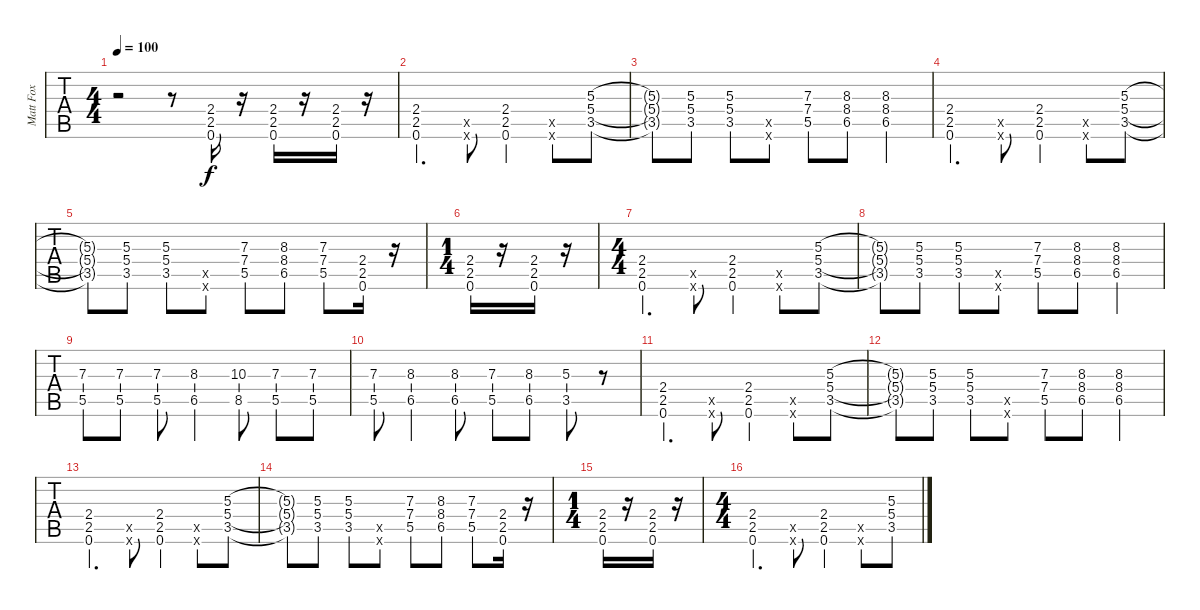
\track ("Matt Fox" "Matt Fox") {instrument distortionguitar}
\staff {tabs}
\tuning (E4 B3 G3 D3 A2 E2) {hide}
\ts (4 4)
\tempo 100
\clef g2
\ks c
r.2{dy f instrument distortionguitar} r.8 (2.4 2.5 0.6).16 r.16 (2.4 2.5 0.6).16 r.16 (2.4 2.5 0.6).16 r.16 |
(2.4 2.5 0.6).4{d} (0.5{x} 0.6{x}).8 (2.4 2.5 0.6).4 (2.5{x} 0.6{x}).8 (5.3 5.4 3.5).8 |
(5.3{t} 5.4{t} 3.5{t}).8 (5.3 5.4 3.5).8 (5.3 5.4 3.5).8 (0.5{x} 0.6{x}).8 (7.3 7.4 5.5).8 (8.3 8.4 6.5).8 (8.3 8.4 6.5).4 |
(2.4 2.5 0.6).4{d} (0.5{x} 0.6{x}).8 (2.4 2.5 0.6).4 (2.5{x} 0.6{x}).8 (5.3 5.4 3.5).8 |
(5.3{t} 5.4{t} 3.5{t}).8 (5.3 5.4 3.5).8 (5.3 5.4 3.5).8 (0.5{x} 0.6{x}).8 (7.3 7.4 5.5).8 (8.3 8.4 6.5).8 (7.3 7.4 5.5).8 (2.4 2.5 0.6).16 r.16 |
\ts (1 4)
(2.4 2.5 0.6).16 r.16 (2.4 2.5 0.6).16 r.16 |
\ts (4 4)
(2.4 2.5 0.6).4{d} (0.5{x} 0.6{x}).8 (2.4 2.5 0.6).4 (2.5{x} 0.6{x}).8 (5.3 5.4 3.5).8 |
(5.3{t} 5.4{t} 3.5{t}).8 (5.3 5.4 3.5).8 (5.3 5.4 3.5).8 (0.5{x} 0.6{x}).8 (7.3 7.4 5.5).8 (8.3 8.4 6.5).8 (8.3 8.4 6.5).4 |
(7.3 5.5).8 (7.3 5.5).8 (7.3 5.5).8 (8.3 6.5).4 (10.3 8.5).8 (7.3 5.5).8 (7.3 5.5).8 |
(7.3 5.5).8 (8.3 6.5).4 (8.3 6.5).8 (7.3 5.5).8 (8.3 6.5).8 (5.3 3.5).8 r.8 |
(2.4 2.5 0.6).4{d} (0.5{x} 0.6{x}).8 (2.4 2.5 0.6).4 (2.5{x} 0.6{x}).8 (5.3 5.4 3.5).8 |
(5.3{t} 5.4{t} 3.5{t}).8 (5.3 5.4 3.5).8 (5.3 5.4 3.5).8 (0.5{x} 0.6{x}).8 (7.3 7.4 5.5).8 (8.3 8.4 6.5).8 (8.3 8.4 6.5).4 |
(2.4 2.5 0.6).4{d} (0.5{x} 0.6{x}).8 (2.4 2.5 0.6).4 (2.5{x} 0.6{x}).8 (5.3 5.4 3.5).8 |
(5.3{t} 5.4{t} 3.5{t}).8 (5.3 5.4 3.5).8 (5.3 5.4 3.5).8 (0.5{x} 0.6{x}).8 (7.3 7.4 5.5).8 (8.3 8.4 6.5).8 (7.3 7.4 5.5).8 (2.4 2.5 0.6).16 r.16 |
\ts (1 4)
(2.4 2.5 0.6).16 r.16 (2.4 2.5 0.6).16 r.16 |
\ts (4 4)
(2.4 2.5 0.6).4{d} (0.5{x} 0.6{x}).8 (2.4 2.5 0.6).4 (2.5{x} 0.6{x}).8 (5.3 5.4 3.5).8
